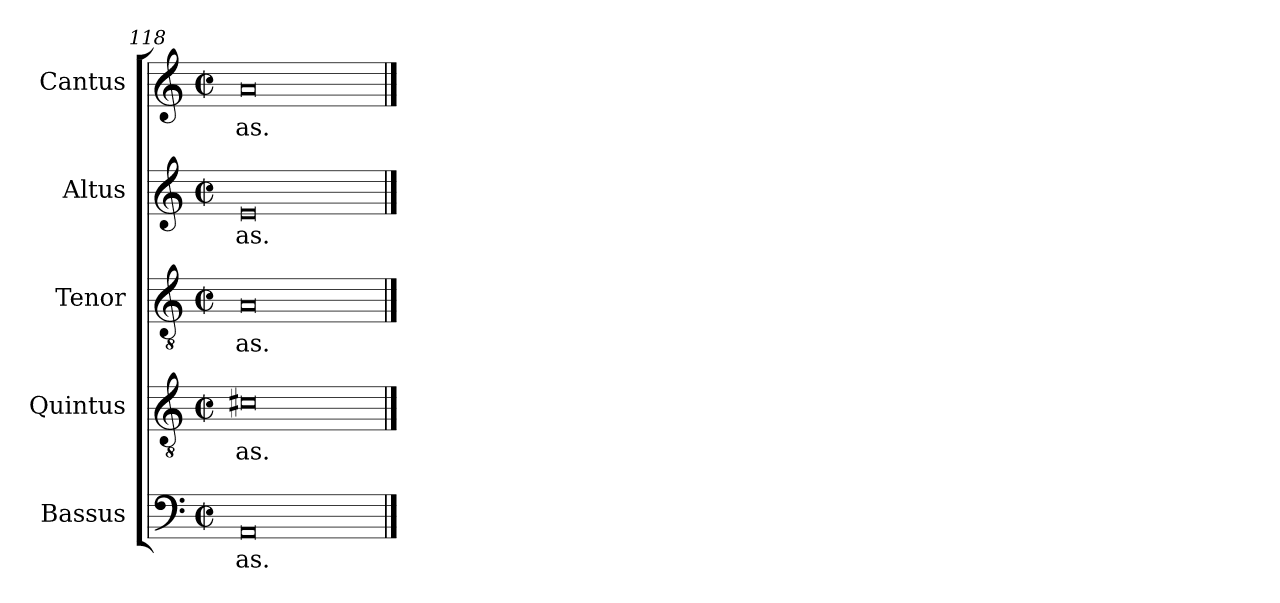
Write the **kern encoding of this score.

**kern	**text	**kern	**text	**kern	**text	**kern	**text	**kern	**text
*part5	*part5	*part4	*part4	*part3	*part3	*part2	*part2	*part1	*part1
*staff5	*staff5	*staff4	*staff4	*staff3	*staff3	*staff2	*staff2	*staff1	*staff1
*I"Bassus	*	*I"Quintus	*	*I"Tenor	*	*I"Altus	*	*I"Cantus	*
*clefF4	*	*clefGv2	*	*clefGv2	*	*clefG2	*	*clefG2	*
*k[]	*	*k[]	*	*k[]	*	*k[]	*	*k[]	*
*C:	*	*C:	*	*C:	*	*C:	*	*C:	*
*M2/2	*	*M2/2	*	*M2/2	*	*M2/2	*	*M2/2	*
*met(c|)	*	*met(c|)	*	*met(c|)	*	*met(c|)	*	*met(c|)	*
=118	=118	=118	=118	=118	=118	=118	=118	=118	=118
!	!LO:LY:b:cj	!	!LO:LY:b:cj	!	!LO:LY:b:cj	!	!LO:LY:b:cj	!	!LO:LY:b:cj
0AA	as.	0c#X	-as.	0A	-as.	0e	as.	0a	-as.
==	==	==	==	==	==	==	==	==	==
*-	*-	*-	*-	*-	*-	*-	*-	*-	*-
